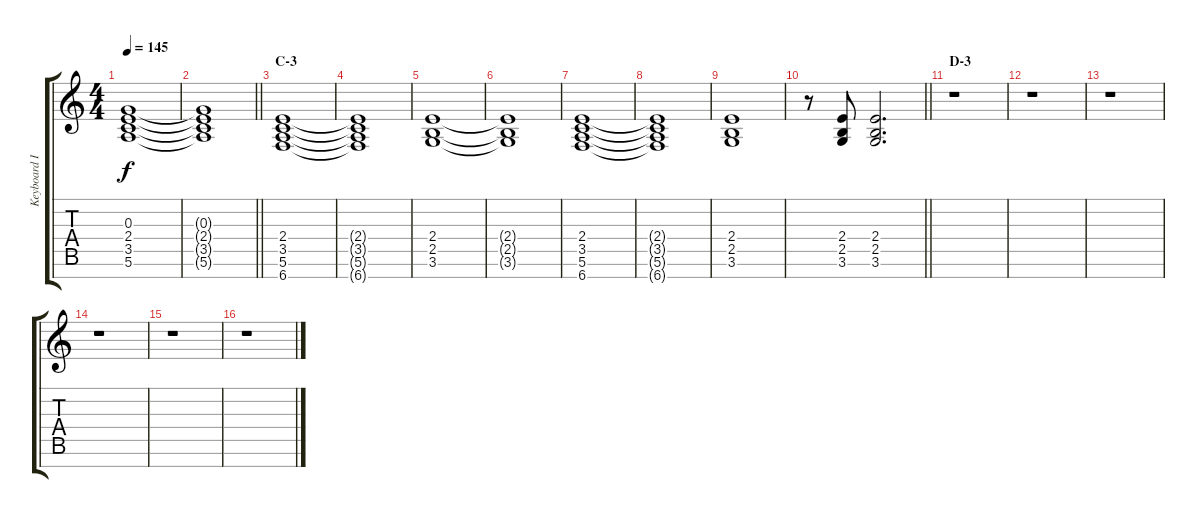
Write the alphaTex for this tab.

\track ("Keyboard II" "Keyboard I") {instrument pad2warm}
\staff {score tabs}
\tuning (E5 B4 G4 D4 A3 E3 B2) {hide}
\ts (4 4)
\tempo 145
\clef g2
\ks c
(0.3{t} 2.4{t} 3.5{t} 5.6{t}).1{dy f} |
\barLineRight lightlight
(0.3{t} 2.4{t} 3.5{t} 5.6{t}).1 |
\section ("" "C-3")
(2.4 3.5 5.6 6.7).1 |
(2.4{t} 3.5{t} 5.6{t} 6.7{t}).1 |
(2.4 2.5 3.6).1 |
(2.4{t} 2.5{t} 3.6{t}).1 |
(2.4 3.5 5.6 6.7).1 |
(2.4{t} 3.5{t} 5.6{t} 6.7{t}).1 |
(2.4 2.5 3.6).1 |
\barLineRight lightlight
r.8 (2.4 2.5 3.6).8 (2.4 2.5 3.6).2{d} |
\section ("" "D-3")
r.1 |
r.1 |
r.1 |
r.1 |
r.1 |
r.1
